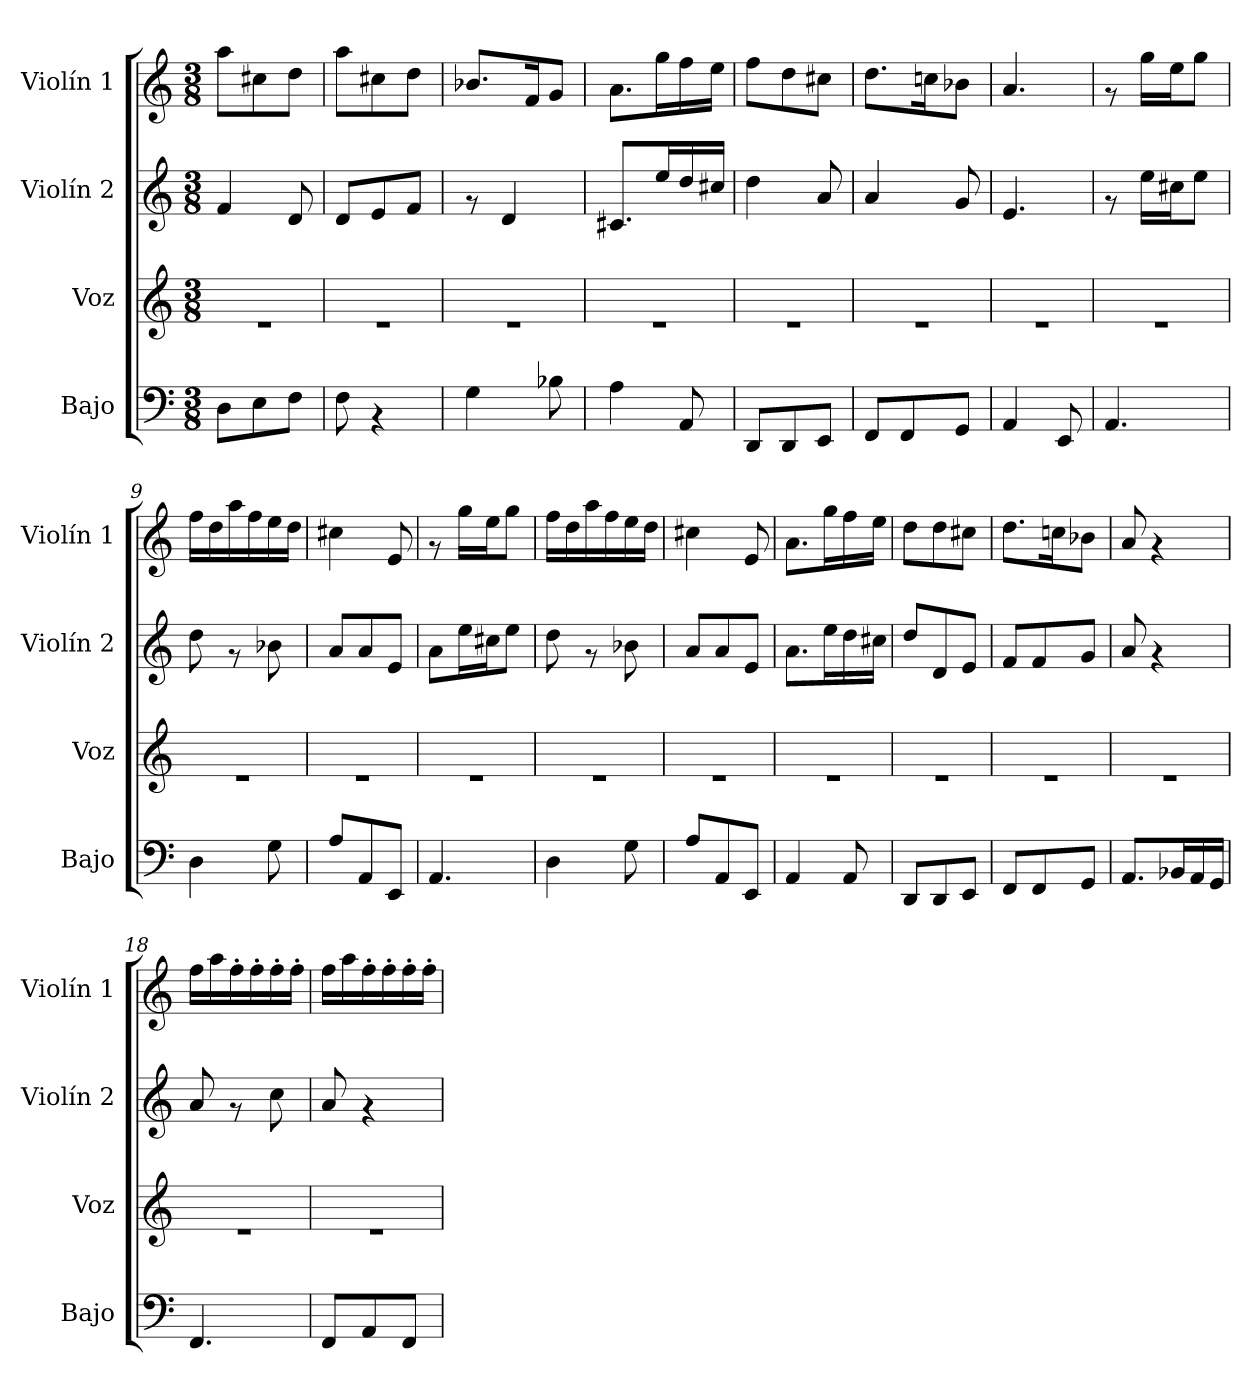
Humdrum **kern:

**kern	**kern	**kern	**kern
*part4	*part3	*part2	*part1
*staff4	*staff3	*staff2	*staff1
*I"Bajo	*I"Voz	*I"Violín 2	*I"Violín 1
*I'Bajo	*I'Voz	*I'Violín 2	*I'Violín 1
!!LO:PB:g=z
*clefF4	*clefG2	*clefG2	*clefG2
*ITrd7c12	*	*	*
*k[]	*k[]	*k[]	*k[]
*C:	*C:	*C:	*C:
*M3/8	*M3/8	*M3/8	*M3/8
=1	=1	=1	=1
8DD\L	4.re	4f/	8aa\L
8EE\	.	.	8cc#X\
8FF\J	.	8d/	8dd\J
=2	=2	=2	=2
8FF\	4.re	8d/L	8aa\L
4rAA	.	8e/	8cc#X\
.	.	8f/J	8dd\J
=3	=3	=3	=3
4GG\	4.re	8rf	8.b-X/L
.	.	4d/	.
.	.	.	16f/k
8BB-X\	.	.	8g/J
=4	=4	=4	=4
4AA\	4.re	8.c#X/L	8.a\L
.	.	16ee/L	16gg\L
8AAA/	.	16dd/	16ff\
.	.	16cc#X/JJ	16ee\JJ
=5	=5	=5	=5
8DDD/L	4.re	4dd\	8ff\L
8DDD/	.	.	8dd\
8EEE/J	.	8a/	8cc#X\J
=6	=6	=6	=6
8FFF/L	4.re	4a/	8.dd\L
8FFF/	.	.	.
.	.	.	16ccn\k
8GGG/J	.	8g/	8b-X\J
=7	=7	=7	=7
4AAA/	4.re	4.e/	4.a/
8EEE/	.	.	.
!!LO:LB:g=z
=8	=8	=8	=8
4.AAA/	4.re	8rf	8rf
.	.	16ee\LL	16gg\LL
.	.	16cc#X\J	16ee\J
.	.	8ee\J	8gg\J
=9	=9	=9	=9
4DD\	4.re	8dd\	16ff\LL
.	.	.	16dd\
.	.	8rf	16aa\
.	.	.	16ff\
8GG\	.	8b-X\	16ee\
.	.	.	16dd\JJ
=10	=10	=10	=10
8AA/L	4.re	8a/L	4cc#X\
8AAA/	.	8a/	.
8EEE/J	.	8e/J	8e/
=11	=11	=11	=11
4.AAA/	4.re	8a\L	8rf
.	.	16ee\L	16gg\LL
.	.	16cc#X\J	16ee\J
.	.	8ee\J	8gg\J
=12	=12	=12	=12
4DD\	4.re	8dd\	16ff\LL
.	.	.	16dd\
.	.	8rf	16aa\
.	.	.	16ff\
8GG\	.	8b-X\	16ee\
.	.	.	16dd\JJ
=13	=13	=13	=13
8AA/L	4.re	8a/L	4cc#X\
8AAA/	.	8a/	.
8EEE/J	.	8e/J	8e/
=14	=14	=14	=14
4AAA/	4.re	8.a\L	8.a\L
.	.	16ee\L	16gg\L
8AAA/	.	16dd\	16ff\
.	.	16cc#X\JJ	16ee\JJ
!!LO:PB:g=z
=15	=15	=15	=15
8DDD/L	4.re	8dd/L	8dd\L
8DDD/	.	8d/	8dd\
8EEE/J	.	8e/J	8cc#X\J
=16	=16	=16	=16
8FFF/L	4.re	8f/L	8.dd\L
8FFF/	.	8f/	.
.	.	.	16ccn\k
8GGG/J	.	8g/J	8b-X\J
=17	=17	=17	=17
8.AAA/L	4.re	8a/	8a/
.	.	4rf	4rf
16BBB-X/L	.	.	.
16AAA/	.	.	.
16GGG/JJ	.	.	.
=18	=18	=18	=18
4.FFF/	4.re	8a/	16ff\LL
.	.	.	16aa\
.	.	8rf	16ff'>\
.	.	.	16ff'>\
.	.	8cc\	16ff'>\
.	.	.	16ff'>\JJ
=19	=19	=19	=19
8FFF/L	4.re	8a/	16ff\LL
.	.	.	16aa\
8AAA/	.	4rf	16ff'>\
.	.	.	16ff'>\
8FFF/J	.	.	16ff'>\
.	.	.	16ff'>\JJ
=	=	=	=
*-	*-	*-	*-
